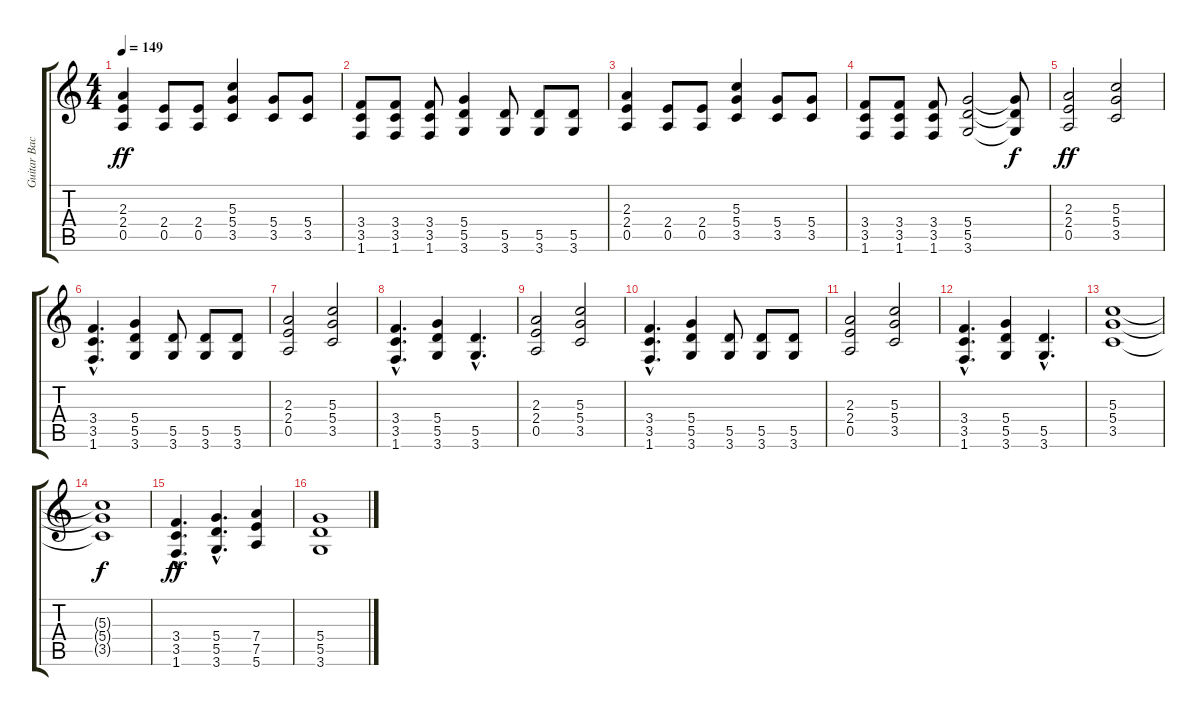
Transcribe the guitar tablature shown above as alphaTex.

\track ("Guitar Backing" "Guitar Bac") {instrument distortionguitar}
\staff {score tabs}
\tuning (E4 B3 G3 D3 A2 E2) {hide}
\ts (4 4)
\tempo 149
\clef g2
\ks c
(2.3 2.4 0.5).4{dy ff} (2.4 0.5).8 (2.4 0.5).8 (5.3 5.4 3.5).4 (5.4 3.5).8 (5.4 3.5).8 |
(3.4 3.5 1.6).8 (3.4 3.5 1.6).8 (3.4 3.5 1.6).8 (5.4 5.5 3.6).4 (5.5 3.6).8 (5.5 3.6).8 (5.5 3.6).8 |
(2.3 2.4 0.5).4 (2.4 0.5).8 (2.4 0.5).8 (5.3 5.4 3.5).4 (5.4 3.5).8 (5.4 3.5).8 |
(3.4 3.5 1.6).8 (3.4 3.5 1.6).8 (3.4 3.5 1.6).8 (5.4 5.5 3.6).2 (5.4{t} 5.5{t} 3.6{t}).8{dy f} |
(2.3 2.4 0.5).2{dy ff} (5.3 5.4 3.5).2 |
(3.4{hac} 3.5{hac} 1.6{hac}).4{d} (5.4 5.5 3.6).4 (5.5 3.6).8 (5.5 3.6).8 (5.5 3.6).8 |
(2.3 2.4 0.5).2 (5.3 5.4 3.5).2 |
(3.4{hac} 3.5{hac} 1.6{hac}).4{d} (5.4 5.5 3.6).4 (5.5{hac} 3.6{hac}).4{d} |
(2.3 2.4 0.5).2 (5.3 5.4 3.5).2 |
(3.4{hac} 3.5{hac} 1.6{hac}).4{d} (5.4 5.5 3.6).4 (5.5 3.6).8 (5.5 3.6).8 (5.5 3.6).8 |
(2.3 2.4 0.5).2 (5.3 5.4 3.5).2 |
(3.4{hac} 3.5{hac} 1.6{hac}).4{d} (5.4 5.5 3.6).4 (5.5{hac} 3.6{hac}).4{d} |
(5.3 5.4 3.5).1 |
(5.3{t} 5.4{t} 3.5{t}).1{dy f} |
(3.4{hac} 3.5{hac} 1.6{hac}).4{d dy ff} (5.4{hac} 5.5{hac} 3.6{hac}).4{d} (7.4 7.5 5.6).4 |
(5.4 5.5 3.6).1
